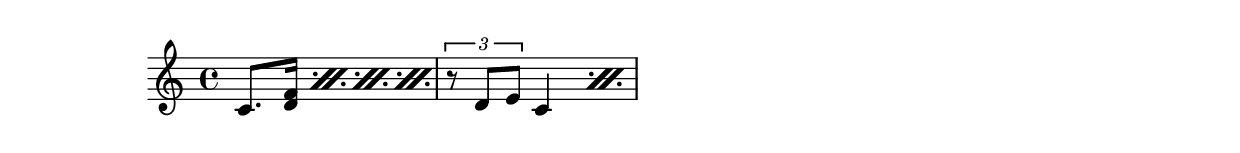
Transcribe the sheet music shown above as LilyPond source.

\version "2.16.0"

\header {
  texidoc = "Beat repeats for patterns containing mixed durations use
a double percent symbol."
}

\relative c' {
  \repeat percent 4 {
    c8. <d f>16
  }
  \repeat percent 2 {
    \times 2/3 {
      r8 d e
    }
    c4
  }
}
